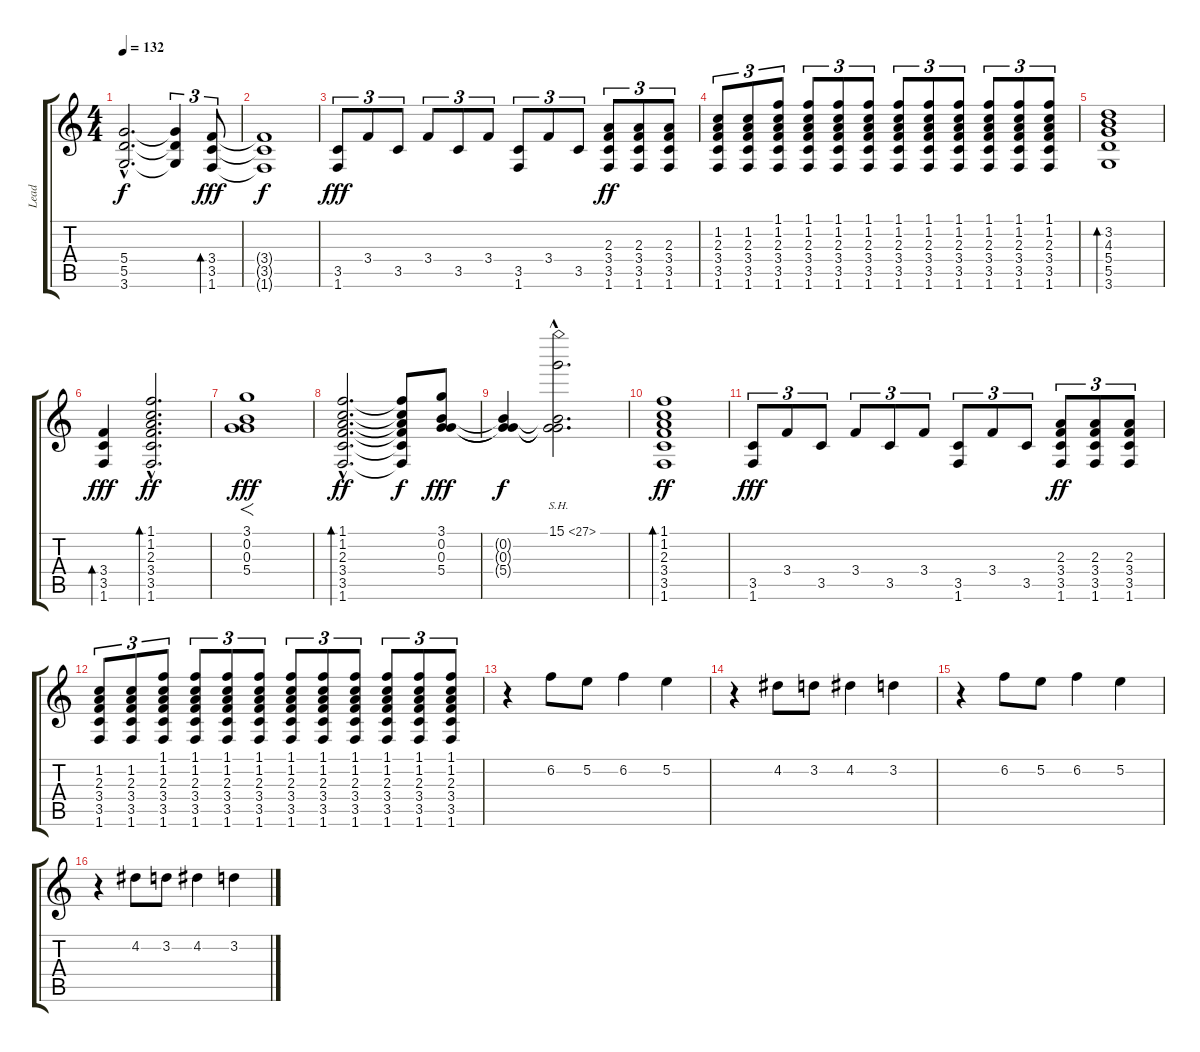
\track ("Lead" "Lead") {instrument overdrivenguitar}
\staff {score tabs}
\tuning (E4 B3 G3 D3 A2 E2) {hide}
\ts (4 4)
\tempo 132
\clef g2
\ks c
(5.4{hac t} 5.5{hac t} 3.6{hac t}).2{d dy f} (5.4{t} 5.5{t} 3.6{t}).4{tu (3 2)} (3.4 3.5 1.6).8{tu (3 2) bd 60 dy fff} |
(3.4{t} 3.5{t} 1.6{t}).1{dy f} |
(3.5 1.6).8{tu (3 2) dy fff volume 10} 3.4.8{tu (3 2)} 3.5.8{tu (3 2)} 3.4.8{tu (3 2)} 3.5.8{tu (3 2)} 3.4.8{tu (3 2)} (3.5 1.6).8{tu (3 2)} 3.4.8{tu (3 2)} 3.5.8{tu (3 2)} (2.3 3.4 3.5 1.6).8{tu (3 2) dy ff} (2.3 3.4 3.5 1.6).8{tu (3 2)} (2.3 3.4 3.5 1.6).8{tu (3 2)} |
(1.2 2.3 3.4 3.5 1.6).8{tu (3 2)} (1.2 2.3 3.4 3.5 1.6).8{tu (3 2)} (1.1 1.2 2.3 3.4 3.5 1.6).8{tu (3 2)} (1.1 1.2 2.3 3.4 3.5 1.6).8{tu (3 2)} (1.1 1.2 2.3 3.4 3.5 1.6).8{tu (3 2)} (1.1 1.2 2.3 3.4 3.5 1.6).8{tu (3 2)} (1.1 1.2 2.3 3.4 3.5 1.6).8{tu (3 2)} (1.1 1.2 2.3 3.4 3.5 1.6).8{tu (3 2)} (1.1 1.2 2.3 3.4 3.5 1.6).8{tu (3 2)} (1.1 1.2 2.3 3.4 3.5 1.6).8{tu (3 2)} (1.1 1.2 2.3 3.4 3.5 1.6).8{tu (3 2)} (1.1 1.2 2.3 3.4 3.5 1.6).8{tu (3 2)} |
(3.2 4.3 5.4 5.5 3.6).1{bd 60 volume 12} |
(3.4 3.5 1.6).4{bd 60 dy fff} (1.1{hac} 1.2{hac} 2.3{hac} 3.4{hac} 3.5{hac} 1.6{hac}).2{d bd 60 dy ff} |
(3.1 0.2 0.3 5.4).1{f dy fff} |
(1.1{hac} 1.2{hac} 2.3{hac} 3.4{hac} 3.5{hac} 1.6{hac}).2{d bd 60 dy ff} (1.1{t} 1.2{t} 2.3{t} 3.4{t} 3.5{t} 1.6{t}).8{dy f} (3.1 0.2 0.3 5.4).8{dy fff} |
(0.2{t} 0.3{t} 5.4{t}).4{dy f} (15.1{sh 12 hac} 0.2{hac t} 0.3{hac t} 5.4{hac t}).2{d} |
(1.1 1.2 2.3 3.4 3.5 1.6).1{bd 60 dy ff} |
(3.5 1.6).8{tu (3 2) dy fff volume 10} 3.4.8{tu (3 2)} 3.5.8{tu (3 2)} 3.4.8{tu (3 2)} 3.5.8{tu (3 2)} 3.4.8{tu (3 2)} (3.5 1.6).8{tu (3 2)} 3.4.8{tu (3 2)} 3.5.8{tu (3 2)} (2.3 3.4 3.5 1.6).8{tu (3 2) dy ff} (2.3 3.4 3.5 1.6).8{tu (3 2)} (2.3 3.4 3.5 1.6).8{tu (3 2)} |
(1.2 2.3 3.4 3.5 1.6).8{tu (3 2)} (1.2 2.3 3.4 3.5 1.6).8{tu (3 2)} (1.1 1.2 2.3 3.4 3.5 1.6).8{tu (3 2)} (1.1 1.2 2.3 3.4 3.5 1.6).8{tu (3 2)} (1.1 1.2 2.3 3.4 3.5 1.6).8{tu (3 2)} (1.1 1.2 2.3 3.4 3.5 1.6).8{tu (3 2)} (1.1 1.2 2.3 3.4 3.5 1.6).8{tu (3 2)} (1.1 1.2 2.3 3.4 3.5 1.6).8{tu (3 2)} (1.1 1.2 2.3 3.4 3.5 1.6).8{tu (3 2)} (1.1 1.2 2.3 3.4 3.5 1.6).8{tu (3 2)} (1.1 1.2 2.3 3.4 3.5 1.6).8{tu (3 2)} (1.1 1.2 2.3 3.4 3.5 1.6).8{tu (3 2)} |
r.4{volume 12} 6.2.8 5.2.8 6.2.4 5.2.4 |
r.4 4.2.8 3.2.8 4.2.4 3.2.4 |
r.4 6.2.8 5.2.8 6.2.4 5.2.4 |
r.4 4.2.8 3.2.8 4.2.4 3.2.4
